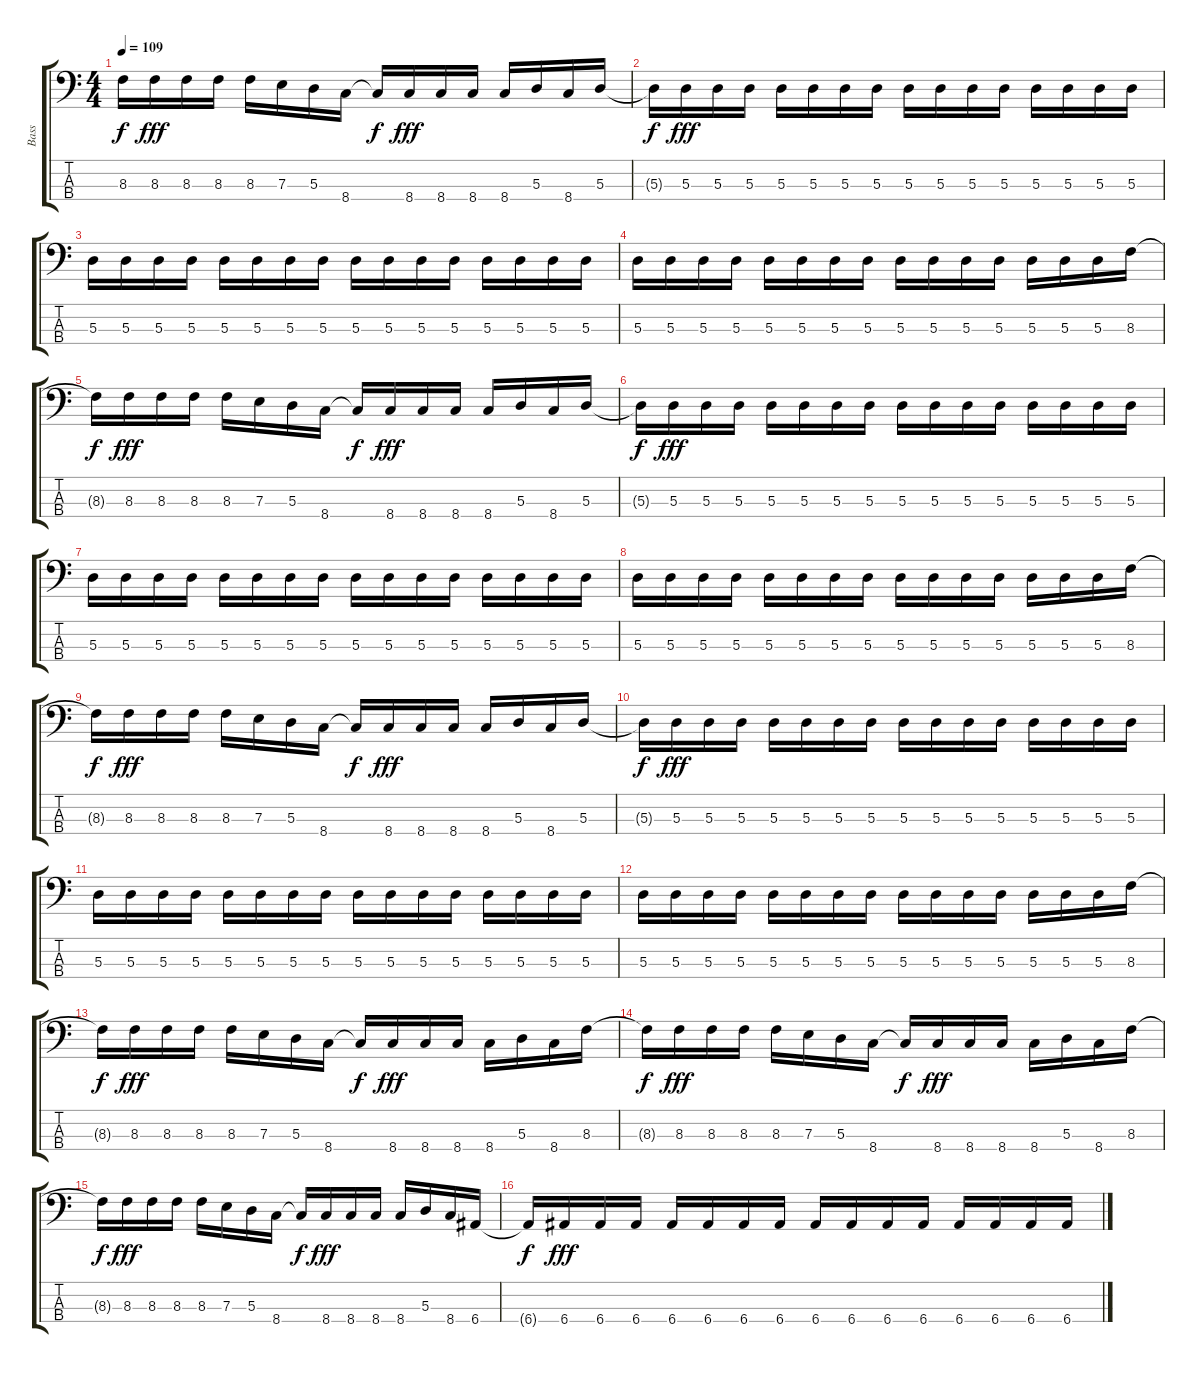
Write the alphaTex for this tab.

\track ("Bass" "Bass") {instrument electricbassfinger}
\staff {score tabs}
\tuning (G2 D2 A1 E1) {hide}
\ts (4 4)
\tempo 109
\clef f4
\ks c
8.3{t}.16{dy f} 8.3.16{dy fff} 8.3.16 8.3.16 8.3.16 7.3.16 5.3.16 8.4.16 8.4{t}.16{dy f} 8.4.16{dy fff} 8.4.16 8.4.16 8.4.16 5.3.16 8.4.16 5.3.16 |
5.3{t}.16{dy f} 5.3.16{dy fff} 5.3.16 5.3.16 5.3.16 5.3.16 5.3.16 5.3.16 5.3.16 5.3.16 5.3.16 5.3.16 5.3.16 5.3.16 5.3.16 5.3.16 |
5.3.16 5.3.16 5.3.16 5.3.16 5.3.16 5.3.16 5.3.16 5.3.16 5.3.16 5.3.16 5.3.16 5.3.16 5.3.16 5.3.16 5.3.16 5.3.16 |
5.3.16 5.3.16 5.3.16 5.3.16 5.3.16 5.3.16 5.3.16 5.3.16 5.3.16 5.3.16 5.3.16 5.3.16 5.3.16 5.3.16 5.3.16 8.3.16 |
8.3{t}.16{dy f} 8.3.16{dy fff} 8.3.16 8.3.16 8.3.16 7.3.16 5.3.16 8.4.16 8.4{t}.16{dy f} 8.4.16{dy fff} 8.4.16 8.4.16 8.4.16 5.3.16 8.4.16 5.3.16 |
5.3{t}.16{dy f} 5.3.16{dy fff} 5.3.16 5.3.16 5.3.16 5.3.16 5.3.16 5.3.16 5.3.16 5.3.16 5.3.16 5.3.16 5.3.16 5.3.16 5.3.16 5.3.16 |
5.3.16 5.3.16 5.3.16 5.3.16 5.3.16 5.3.16 5.3.16 5.3.16 5.3.16 5.3.16 5.3.16 5.3.16 5.3.16 5.3.16 5.3.16 5.3.16 |
5.3.16 5.3.16 5.3.16 5.3.16 5.3.16 5.3.16 5.3.16 5.3.16 5.3.16 5.3.16 5.3.16 5.3.16 5.3.16 5.3.16 5.3.16 8.3.16 |
8.3{t}.16{dy f} 8.3.16{dy fff} 8.3.16 8.3.16 8.3.16 7.3.16 5.3.16 8.4.16 8.4{t}.16{dy f} 8.4.16{dy fff} 8.4.16 8.4.16 8.4.16 5.3.16 8.4.16 5.3.16 |
5.3{t}.16{dy f} 5.3.16{dy fff} 5.3.16 5.3.16 5.3.16 5.3.16 5.3.16 5.3.16 5.3.16 5.3.16 5.3.16 5.3.16 5.3.16 5.3.16 5.3.16 5.3.16 |
5.3.16 5.3.16 5.3.16 5.3.16 5.3.16 5.3.16 5.3.16 5.3.16 5.3.16 5.3.16 5.3.16 5.3.16 5.3.16 5.3.16 5.3.16 5.3.16 |
5.3.16 5.3.16 5.3.16 5.3.16 5.3.16 5.3.16 5.3.16 5.3.16 5.3.16 5.3.16 5.3.16 5.3.16 5.3.16 5.3.16 5.3.16 8.3.16 |
8.3{t}.16{dy f} 8.3.16{dy fff} 8.3.16 8.3.16 8.3.16 7.3.16 5.3.16 8.4.16 8.4{t}.16{dy f} 8.4.16{dy fff} 8.4.16 8.4.16 8.4.16 5.3.16 8.4.16 8.3.16 |
8.3{t}.16{dy f} 8.3.16{dy fff} 8.3.16 8.3.16 8.3.16 7.3.16 5.3.16 8.4.16 8.4{t}.16{dy f} 8.4.16{dy fff} 8.4.16 8.4.16 8.4.16 5.3.16 8.4.16 8.3.16 |
8.3{t}.16{dy f} 8.3.16{dy fff} 8.3.16 8.3.16 8.3.16 7.3.16 5.3.16 8.4.16 8.4{t}.16{dy f} 8.4.16{dy fff} 8.4.16 8.4.16 8.4.16 5.3.16 8.4.16 6.4.16 |
6.4{t}.16{dy f} 6.4.16{dy fff} 6.4.16 6.4.16 6.4.16 6.4.16 6.4.16 6.4.16 6.4.16 6.4.16 6.4.16 6.4.16 6.4.16 6.4.16 6.4.16 6.4.16
